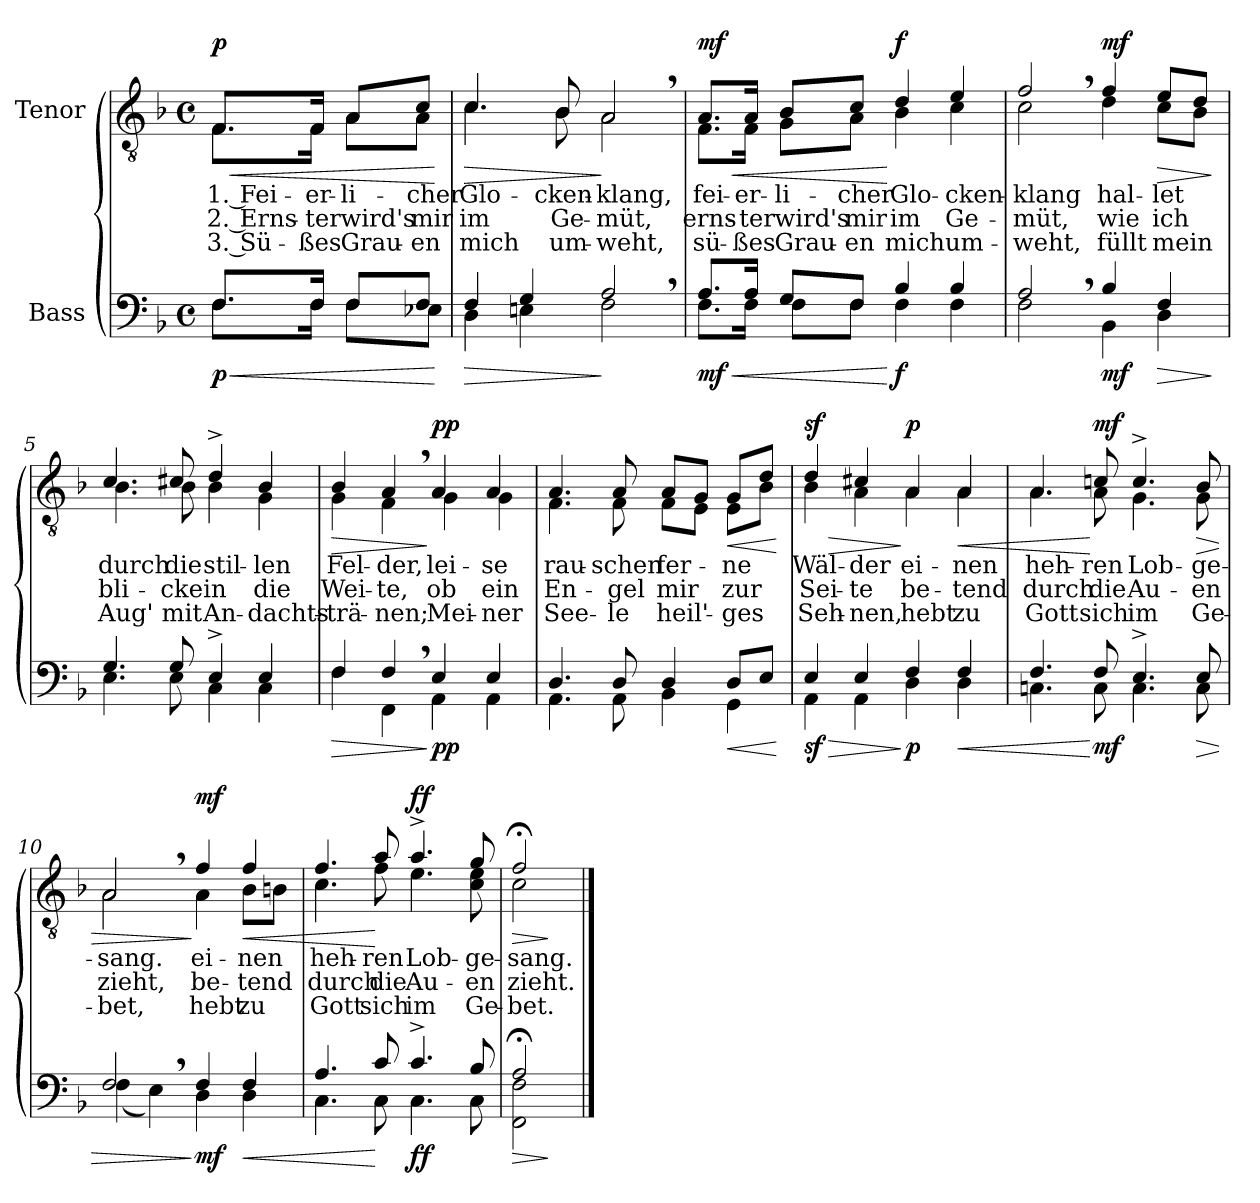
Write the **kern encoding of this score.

**kern	**dynam	**kern	**text	**text	**text	**dynam
*part2	*part2	*part1	*part1	*part1	*part1	*part1
*staff2	*staff2	*staff1	*staff1	*staff1	*staff1	*staff1
*I"Bass	*	*I"Tenor	*	*	*	*
*clefF4	*	*clefGv2	*	*	*	*
*k[b-]	*	*k[b-]	*	*	*	*
*M4/4	*	*M4/4	*	*	*	*
*met(c)	*	*met(c)	*	*	*	*
=1	=1	=1	=1	=1	=1	=1
!	!	!LO:TX:a:B:t=Feierlich	!	!	!	!
!	!LO:HP:b	!	!LO:LY:b	!LO:LY:b	!LO:LY:b	!LO:HP:b
*^	*	*^	*	*	*	*
!	!	!LO:DY:n=1:b	!	!	!	!	!	!LO:DY:n=1:b
8.F/L	8.F\L	< p	8.F/L	8.F\L	1. Fei-	2. Erns-	3. Sü-	< p
!	!	!	!	!	!LO:LY:b	!LO:LY:b	!LO:LY:b	!
16F/Jk	16F\Jk	.	16F/Jk	16F\Jk	-er-	-ter	-ßes	.
!	!	!	!	!	!LO:LY:b	!LO:LY:b	!LO:LY:b	!
8F/L	8F\L	.	8A/L	8A\L	-li-	wird's	Grau-	.
!	!	!	!	!	!LO:LY:b	!LO:LY:b	!LO:LY:b	!
8F/J	8E-X\J	.	8c/J	8A\J	-cher	mir	-en	.
*v	*v	*	*	*	*	*	*	*
*	*	*v	*v	*	*	*	*
.	[	.	.	.	.	[
=2	=2	=2	=2	=2	=2	=2
!	!LO:HP:b	!	!LO:LY:b	!LO:LY:b	!LO:LY:b	!LO:HP:b
*^	*	*^	*	*	*	*
4F/	4D\	>	4.c/	4.c\	Glo-	im	mich	>
4G/	4En\	.	.	.	.	.	.	.
!	!	!	!	!	!LO:LY:b	!LO:LY:b	!LO:LY:b	!
.	.	.	8B-/	8B-\	-cken-	Ge-	um-	.
!	!	!	!	!	!LO:LY:b	!LO:LY:b	!LO:LY:b	!
2A,/	2F\	]	2A,/	2A\	-klang,	-müt,	-weht,	]
=3	=3	=3	=3	=3	=3	=3	=3	=3
!	!	!LO:HP:b	!	!	!LO:LY:b	!LO:LY:b	!LO:LY:b	!LO:HP:b
!	!	!LO:DY:n=1:b	!	!	!	!	!	!LO:DY:n=1:b
8.A/L	8.F\L	< mf	8.A/L	8.F\L	fei-	erns-	sü-	< mf
!	!	!	!	!	!LO:LY:b	!LO:LY:b	!LO:LY:b	!
16A/Jk	16F\Jk	.	16A/Jk	16F\Jk	-er-	-ter	-ßes	.
!	!	!	!	!	!LO:LY:b	!LO:LY:b	!LO:LY:b	!
8G/L	8F\L	.	8B-/L	8G\L	-li-	wird's	Grau-	.
!	!	!	!	!	!LO:LY:b	!LO:LY:b	!LO:LY:b	!
8F/J	8F\J	.	8c/J	8A\J	-cher	mir	-en	.
!	!	!LO:DY:n=2:b	!	!	!LO:LY:b	!LO:LY:b	!LO:LY:b	!LO:DY:n=2:b
4B-/	4F\	[ f	4d/	4B-\	Glo-	im	mich	[ f
!	!	!	!	!	!LO:LY:b	!LO:LY:b	!LO:LY:b	!
4B-/	4F\	.	4e/	4c\	-cken-	Ge-	um-	.
!!LO:LB:g=z	!!
=4	=4	=4	=4	=4	=4	=4	=4	=4
!	!	!	!	!	!LO:LY:b	!LO:LY:b	!LO:LY:b	!
2A,/	2F\	.	2f,/	2c\	-klang	-müt,	-weht,	.
!	!	!LO:DY:b	!	!	!LO:LY:b	!LO:LY:b	!LO:LY:b	!LO:DY:b
4B-/	4BB-\	mf	4f/	4d\	hal-	wie	füllt	mf
!	!	!LO:HP:b	!	!	!LO:LY:b	!LO:LY:b	!LO:LY:b	!LO:HP:b
4F/	4D\	>	8e/L	8c\L	-let	ich	mein	>
.	.	.	8d/J	8B-\J	.	.	.	.
*v	*v	*	*	*	*	*	*	*
*	*	*v	*v	*	*	*	*
.	]	.	.	.	.	]
=5	=5	=5	=5	=5	=5	=5
*^	*	*	*	*	*	*
!	!	!	!	!LO:LY:b	!LO:LY:b	!LO:LY:b	!
*	*	*	*^	*	*	*	*
4.G/	4.E\	.	4.c/	4.B-\	durch	bli-	Aug'	.
!	!	!	!	!	!LO:LY:b	!LO:LY:b	!LO:LY:b	!
8G/	8E\	.	8c#X/	8B-\	die	-cke	mit	.
!	!	!	!	!	!LO:LY:b	!LO:LY:b	!LO:LY:b	!
4E^/	4C\	.	4d^/	4B-\	stil-	in	An-	.
!	!	!	!	!	!LO:LY:b	!LO:LY:b	!LO:LY:b	!
4E/	4C\	.	4B-/	4G\	-len	die	-dachts-	.
=6	=6	=6	=6	=6	=6	=6	=6	=6
!	!	!LO:HP:b	!	!	!LO:LY:b	!LO:LY:b	!LO:LY:b	!LO:HP:b
4F/	4F\	>	4B-/	4G\	Fel-	Wei-	-trä-	>
!	!	!	!	!	!LO:LY:b	!LO:LY:b	!LO:LY:b	!
4F,/	4FF\	.	4A,/	4F\	-der,	-te,	-nen;	.
!	!	!LO:DY:n=1:b	!	!	!LO:LY:b	!LO:LY:b	!LO:LY:b	!LO:DY:n=1:b
4E/	4AA\	] pp	4A/	4G\	lei-	ob	Mei-	] pp
!	!	!	!	!	!LO:LY:b	!LO:LY:b	!LO:LY:b	!
4E/	4AA\	.	4A/	4G\	-se	ein	-ner	.
=7	=7	=7	=7	=7	=7	=7	=7	=7
!	!	!	!	!	!LO:LY:b	!LO:LY:b	!LO:LY:b	!
4.D/	4.AA\	.	4.A/	4.F\	rau-	En-	See-	.
!	!	!	!	!	!LO:LY:b	!LO:LY:b	!LO:LY:b	!
8D/	8AA\	.	8A/	8F\	-schen	-gel	-le	.
!	!	!	!	!	!LO:LY:b	!LO:LY:b	!LO:LY:b	!
4D/	4BB-\	.	8A/L	8F\L	fer-	mir	heil'-	.
.	.	.	8G/J	8E\J	.	.	.	.
!	!	!LO:HP:b	!	!	!LO:LY:b	!LO:LY:b	!LO:LY:b	!LO:HP:b
8D/L	4GG\	<	8G/L	8E\L	-ne	zur	-ges	<
8E/J	.	.	8d/J	8B-\J	.	.	.	.
*v	*v	*	*	*	*	*	*	*
*	*	*v	*v	*	*	*	*
.	[	.	.	.	.	[
!!LO:LB:g=z
=8	=8	=8	=8	=8	=8	=8
!	!LO:HP:b	!	!LO:LY:b	!LO:LY:b	!LO:LY:b	!LO:HP:b
*^	*	*^	*	*	*	*
!	!	!LO:DY:n=1:b	!	!	!	!	!	!LO:DY:n=1:b
4E/	4AA\	> sf	4d/	4B-\	Wäl-	Sei-	Seh-	> sf
!	!	!	!	!	!LO:LY:b	!LO:LY:b	!LO:LY:b	!
4E/	4AA\	.	4c#X/	4A\	-der	-te	-nen,	.
!	!	!LO:DY:n=2:b	!	!	!LO:LY:b	!LO:LY:b	!LO:LY:b	!LO:DY:n=2:b
4F/	4D\	] p	4A/	4A\	ei-	be-	hebt	] p
!	!	!LO:HP:b	!	!	!LO:LY:b	!LO:LY:b	!LO:LY:b	!LO:HP:b
4F/	4D\	<	4A/	4A\	-nen	-tend	zu	<
=9	=9	=9	=9	=9	=9	=9	=9	=9
!	!	!	!	!	!LO:LY:b	!LO:LY:b	!LO:LY:b	!
4.F/	4.Cn\	.	4.A/	4.A\	heh-	durch	Gott	.
!	!	!LO:DY:n=1:b	!	!	!LO:LY:b	!LO:LY:b	!LO:LY:b	!LO:DY:n=1:b
8F/	8C\	[ mf	8cn/	8A\	-ren	die	sich	[ mf
!	!	!	!	!	!LO:LY:b	!LO:LY:b	!LO:LY:b	!
4.E^/	4.C\	.	4.c^/	4.G\	Lob-	Au-	im	.
!	!	!LO:HP:b	!	!	!LO:LY:b	!LO:LY:b	!LO:LY:b	!LO:HP:b
8E/	8C\	>	8B-/	8G\	-ge-	-en	Ge-	>
=10	=10	=10	=10	=10	=10	=10	=10	=10
!	!	!	!	!	!LO:LY:b	!LO:LY:b	!LO:LY:b	!
2F,/	(<4F\	.	2A,/	2A\	-sang.	zieht,	-bet,	.
.	4E\)	.	.	.	.	.	.	.
!	!	!LO:DY:n=1:b	!	!	!LO:LY:b	!LO:LY:b	!LO:LY:b	!LO:DY:n=1:b
4F/	4D\	] mf	4f/	4A\	ei-	be-	hebt	] mf
!	!	!LO:HP:b	!	!	!LO:LY:b	!LO:LY:b	!LO:LY:b	!LO:HP:b
4F/	4D\	<	4f/	8B-\L	-nen	-tend	zu	<
.	.	.	.	8Bn\J	.	.	.	.
=11	=11	=11	=11	=11	=11	=11	=11	=11
!	!	!	!	!	!LO:LY:b	!LO:LY:b	!LO:LY:b	!
4.A/	4.C\	.	4.f/	4.c\	heh-	durch	Gott	.
!	!	!	!	!	!LO:LY:b	!LO:LY:b	!LO:LY:b	!
8c/	8C\	[	8a/	8f\	-ren	die	sich	[
!	!	!LO:DY:b	!	!	!LO:LY:b	!LO:LY:b	!LO:LY:b	!LO:DY:b
4.c^/	4.C\	ff	4.a^/	4.e\	Lob-	Au-	im	ff
!	!	!	!	!	!LO:LY:b	!LO:LY:b	!LO:LY:b	!
8B-/	8C\	.	8g/	8c\ 8e\	-ge-	-en	Ge-	.
=12	=12	=12	=12	=12	=12	=12	=12	=12
!	!	!LO:HP:b	!	!	!LO:LY:b	!LO:LY:b	!LO:LY:b	!LO:HP:b
2A;</	2FF\ 2F\	>	2f;</	2c\	-sang.	zieht.	-bet.	>
*v	*v	*	*	*	*	*	*	*
*	*	*v	*v	*	*	*	*
.	]	.	.	.	.	]
==	==	==	==	==	==	==
*-	*-	*-	*-	*-	*-	*-
